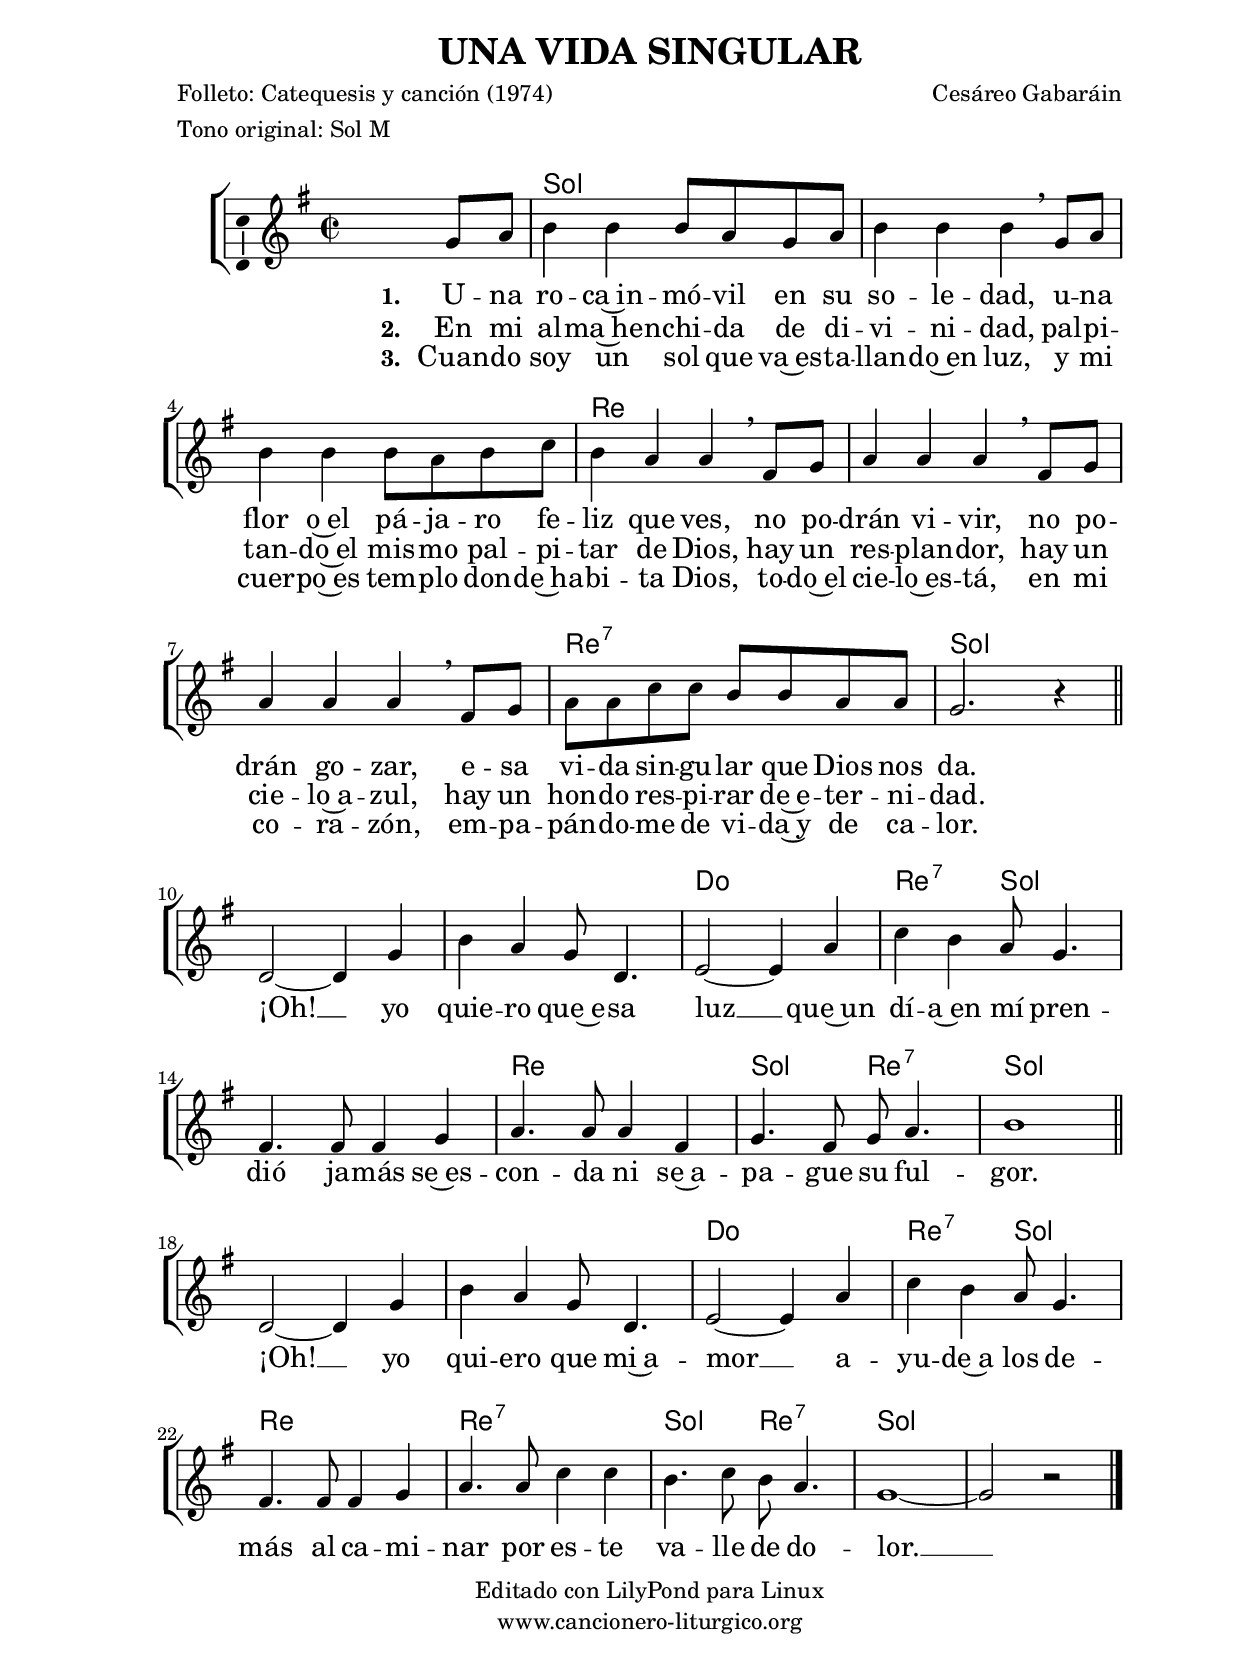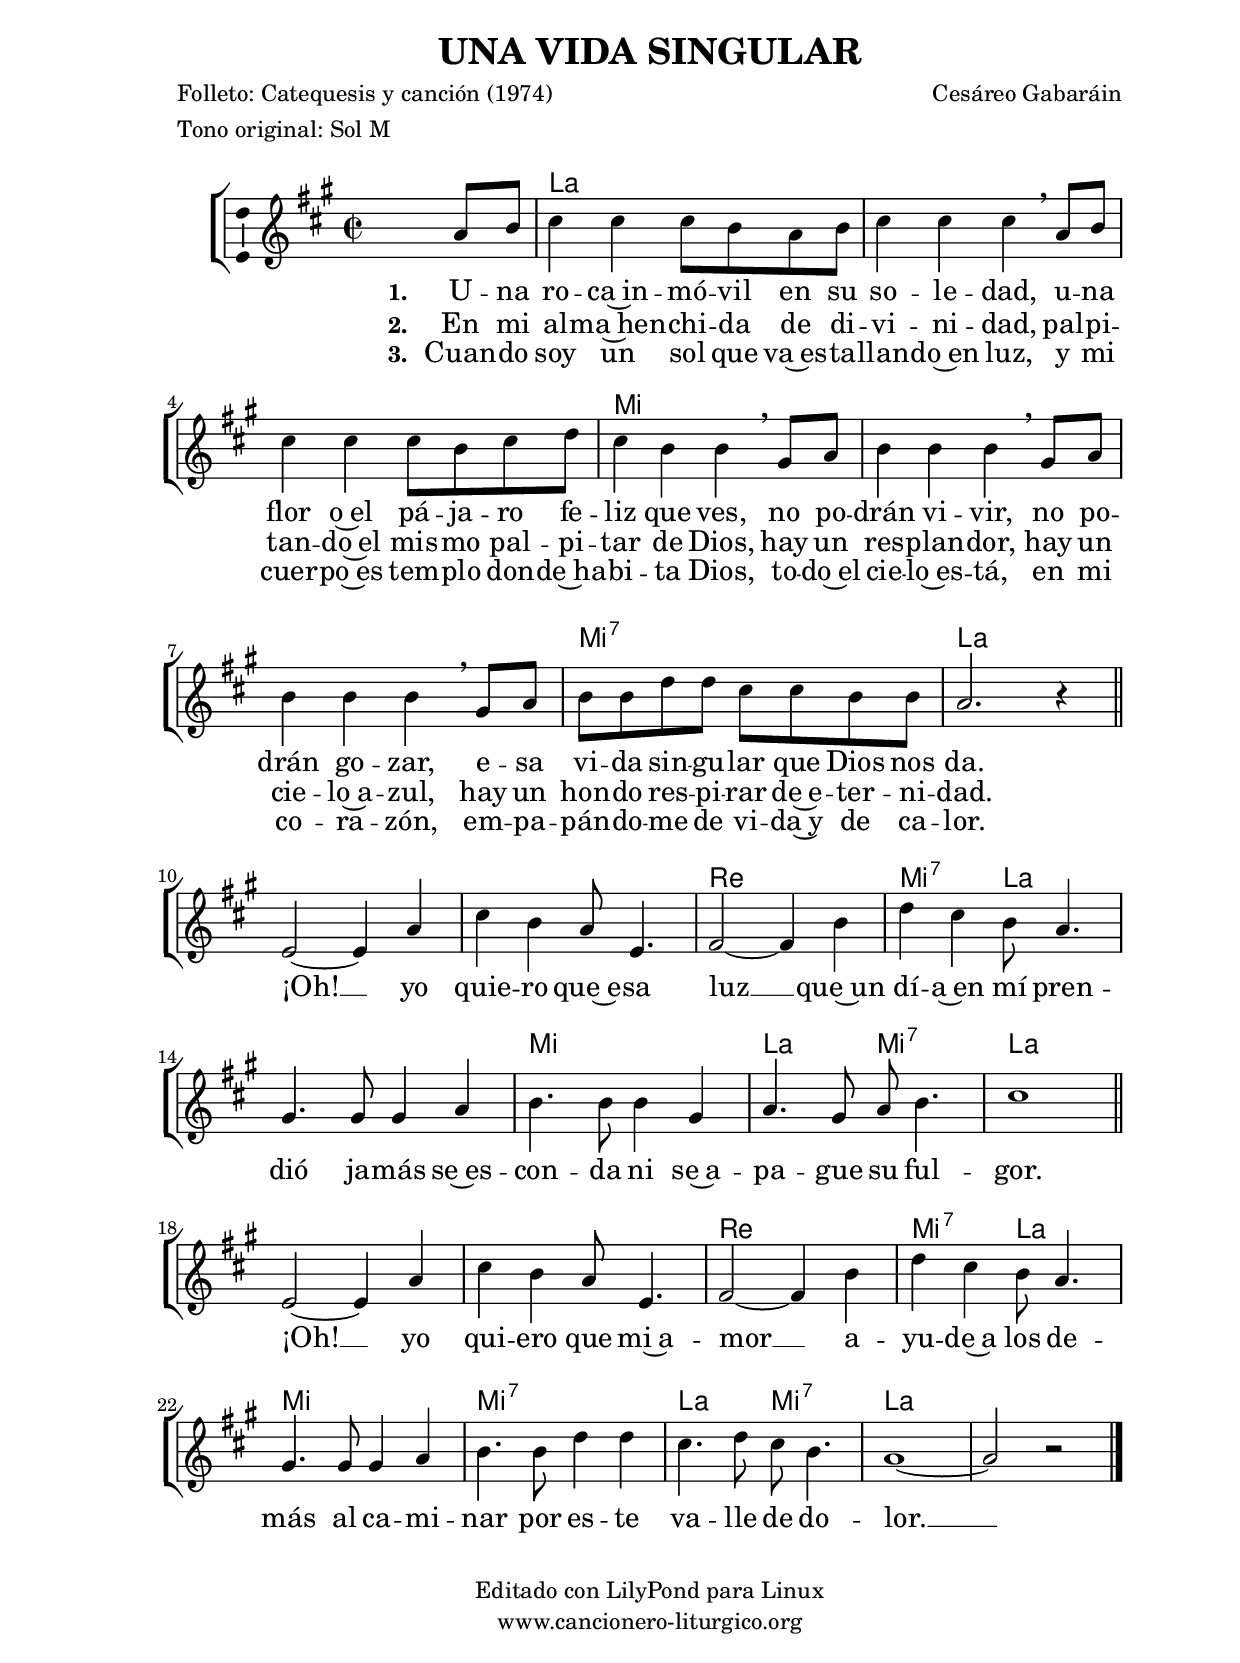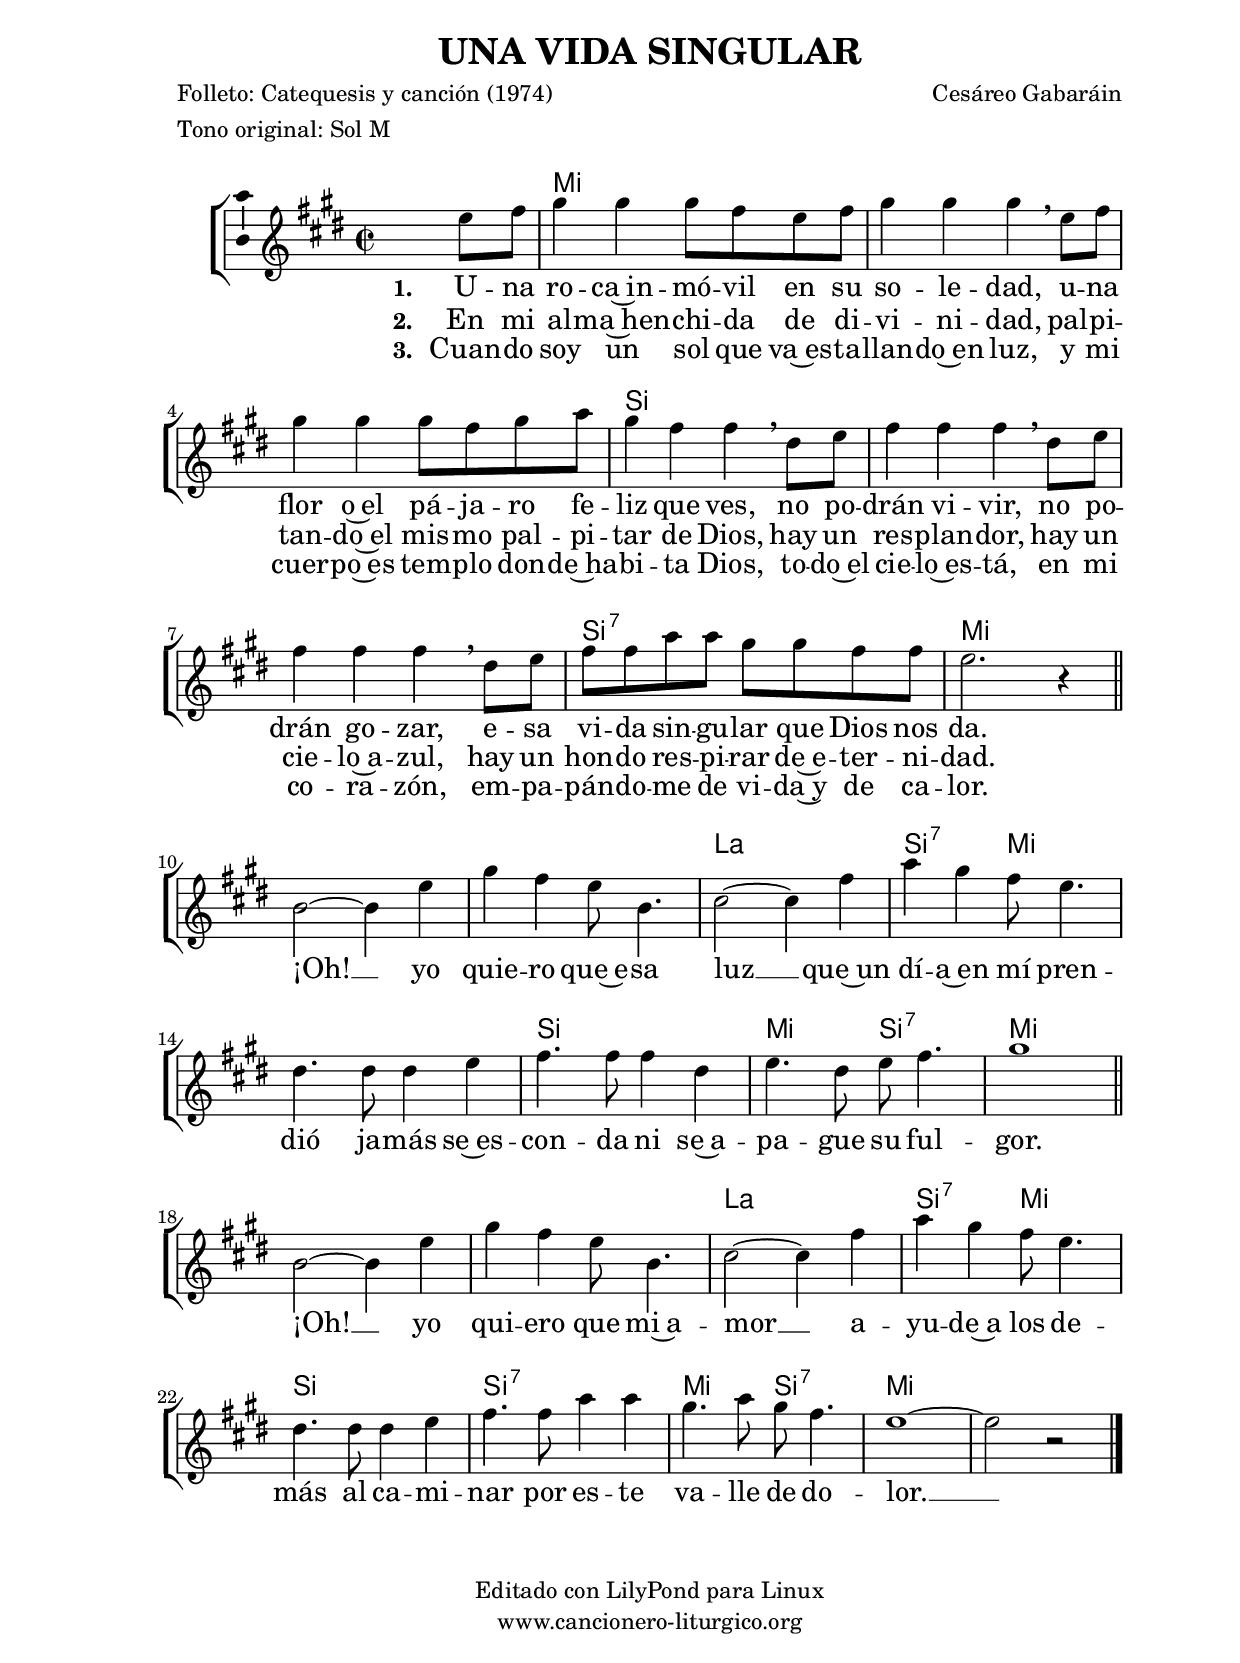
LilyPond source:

%
%para convertir .midi en .wav:
%timidity filename.midi -Ow -o finename.wav
%
%
%Para convertir de .wav a .mp3:
%lame -h -m j filename.wav
%
%
%para escuchar el midi:
%timidity nombrefichero.midi
%


%versión de lilypond para la que se ha escrito esta partitura:
\version "2.16.0"

	%Tamaño papel
	#(set-default-paper-size "a4")
	%Tamaño partitura
	#(set-global-staff-size 20)
	%No responde al pulsar sobre una nota
	#(ly:set-option 'point-and-click #f)

%parámetros del encabezamiento:
\header {
	title = "UNA VIDA SINGULAR"
	subtitle = ""
	composer = "Cesáreo Gabaráin"
	poet = "Folleto: Catequesis y canción (1974)"
	meter = "Tono original: Sol M"
	arranger = ""
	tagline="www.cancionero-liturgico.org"
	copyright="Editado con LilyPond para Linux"
	}

%parámetros asociados al papel:
\paper {
	oddHeaderMarkup = \markup {\fill-line { \on-the-fly #not-first-page \fromproperty #'header:title \on-the-fly #not-first-page \fromproperty #'header:composer }}
	evenHeaderMarkup = \markup {\fill-line { \fromproperty #'header:composer \fromproperty #'header:title }}
	#(set-paper-size "a4")
	print-page-number = ##f
	first-page-number = 1
	print-first-page-number = ##f
%	head-separation = 3.0 \cm
	top-margin = 2.0 \cm
	bottom-margin = 0.5\cm
%%%	bottom-margin = -2.0\cm
	left-margin = 3.0 \cm
	line-width = 16.0 \cm 
	indent = 8\mm
	interscoreline = 2.\mm
	between-system-space = 15\mm
%	para que las partituras no llenen la hoja:
	ragged-bottom = ##t
%	idem para la última hoja:
	ragged-last-bottom = ##f
%	para que las partituras llenen el ancho del papel:
	ragged-last = ##f
	after-title-space = 2.5 \cm
page-count=1
%system-count=8

	%Flexible Vertical Spacing
%	markup-markup-spacing =
%	#'((basic-distance . 15) (minimum-distance . 15) (padding . 3))
	markup-system-spacing =
	#'((basic-distance . 15) (minimum-distance . 15) (padding . 3))
	system-system-spacing =
	#'((basic-distance . 15) (minimum-distance . 15) (padding . 3))
	score-system-spacing =
	#'((basic-distance . 15) (minimum-distance . 15) (padding . 5))
%	top-system-spacing = % header
%	#'((basic-distance . 8) (minimum-distance . 0) (padding . 0))
%	top-markup-spacing =
%	#'((basic-distance . 20) (minimum-distance . 20) (padding . 0))
	last-bottom-spacing = % footer
	#'((basic-distance . 5) (minimum-distance . 5) (padding . 0))
%	score-markup-spacing =
%	#'((basic-distance . 16) (minimum-distance . 13) (padding . 0))

	}


%parámetros que afectan a toda la partitura:
global = {
	%clave de sol (G):
	\clef G
	%armadura:
%%%	\transpose g a
	\key g \major
	\tempo 4=200
	\set Score.tempoHideNote = ##t
	}


acordes = {
	\italianChords
	\chordmode {
%%%	\transpose g a
{

s1 g1 s s
d s s
d:7 g s s
c d2:7 g s1 d g2 d2:7
g1 s s c d2:7 g
d1 d:7 g2 d:7 g1 s

	}
	}
}

melodia = 
%%%\transpose g a
{
	\relative c''{
	\time 2/2

%1
s2 s4 g8 a
b4 b b8 a g a
b4 b b \breathe g8 a
b4 b b8 a b c
b4 a a \breathe fis8 g
a4 a a \breathe fis8 g
a4 a a \breathe fis8 g
a8 a c c b b a a
g2. r4

\break
\bar "||"

d2~d4 g4
b4 a g8 d4.
e2~e4 a4
c4 b a8 g4.
fis4. fis8 fis4 g
a4. a8 a4 fis
g4. fis8 g a4.
b1

\break
\bar "||"

d,2~d4 g4
b4 a g8 d4.
e2~e4 a4
c4 b a8 g4.
fis4. fis8 fis4 g
a4. a8 c4 c
b4. c8 b a4.
g1~
g2 r2

\bar "|."
	}
	}


texto = \lyricmode {
\set stanza =#"1. " U -- na ro -- ca~in -- mó -- vil en su so -- le -- dad,
u -- na flor o~el pá -- ja -- ro fe -- liz que ves,
no po -- drán vi -- vir, no po -- drán go -- zar,
e -- sa vi -- da sin -- gu -- lar que Dios nos da.

¡Oh! __ yo quie -- ro que~e -- sa luz __
que~un dí -- a~en mí pren -- dió
ja -- más se~es -- con -- da ni se~a -- pa -- gue su ful -- gor.

¡Oh! __ yo qui -- ero que mi~a -- mor __
a -- yu -- de~a los de -- más al ca -- mi -- nar
por es -- te va -- lle de do -- lor. __

	}

textodos = \lyricmode {
\set stanza =#"2. " En mi al -- ma~hen -- chi -- da de di -- vi -- ni -- dad,
pal -- pi -- tan -- do~el mis -- mo pal -- pi -- tar de Dios,
hay un res -- plan -- dor, hay un cie -- lo~a -- zul,
hay un hon -- do res -- pi -- rar de~e -- ter -- ni -- dad.

	}

textotres = \lyricmode {
\set stanza =#"3. " Cuan -- do soy un sol que va~es -- ta -- llan -- do~en luz,
y mi cuer -- po~es tem -- plo don -- de~ha -- bi -- ta Dios,
to -- do~el cie -- lo~es -- tá, en mi co -- ra -- zón,
em -- pa -- pán -- do -- me de vi -- da~y de ca -- lor.

	}


acordesStaff = \context ChordNames = acordesStaff <<
	\set chordChanges = ##t
	\acordes
	>>


vozStaff = \context Voice = vozStaff
\with {\consists "Ambitus_engraver"}
<<
%	\set Staff.instrumentName = ""
%	\set Staff.shortInstrumentName = ""
%	\set Staff.midiInstrument = #"clarinet"
%	\set Staff.midiInstrument = #"cello"
%	\set Staff.midiInstrument = #"flute"
	\set Staff.midiInstrument = #"electric guitar (jazz)"
%	\set Staff.midiInstrument = #"english horn"
%	\set Staff.midiInstrument = #"violin"
%	\set Staff.midiInstrument = #"glockenspiel"
	\set Staff.midiMinimumVolume = #0.7
	\set Staff.midiMaximumVolume = #0.9
	\global
	\melodia
	>>

textoStaff = \context Lyrics = textoStaff <<
	\lyricsto vozStaff \texto
	>>

textodosStaff = \context Lyrics = textodosStaff <<
	\lyricsto vozStaff \textodos
	>>

textotresStaff = \context Lyrics = textotresStaff <<
	\lyricsto vozStaff \textotres
	>>

\book {
	\score {
		\context ChoirStaff {
			\override StaffGroup.SystemStartBracket #'collapse-height = #1
			\override Score.SystemStartBar #'collapse-height = #1
			<<
			\acordesStaff
			\vozStaff
			\textoStaff
			\textodosStaff
			\textotresStaff
			>>
			}
		\layout {
	 		\context {
				\Lyrics
				\override LyricText #'font-size = #2
				}
	 		 \context {
				\Score
				\override StaffSymbol #'staff-space = #(magstep +3)
				}
			}
		}
	\score {
		\unfoldRepeats
		\context ChoirStaff {
			<<
			\acordesStaff
			\vozStaff
			>>
			}
		\midi {
	 		\context {
	 			\Score
				tempoWholesPerMinute = #(ly:make-moment 70 4)
				}
			}
		}
	}



#(define output-suffix "C")
\book {
	\score {
		\context ChoirStaff {
			\override StaffGroup.SystemStartBracket #'collapse-height = #1
			\override Score.SystemStartBar #'collapse-height = #1
\transpose c d
			<<
			\acordesStaff
			\vozStaff
			\textoStaff
			\textodosStaff
			\textotresStaff
			>>
			}
		\layout {
	    		\context {
				\Lyrics
				\override LyricText #'font-size = #2
				}
	   		 \context {
				\Score
				\override StaffSymbol #'staff-space = #(magstep +3)
				}
			}
		}
	}

#(define output-suffix "S")
\book {
	\score {
		\context ChoirStaff {
			\override StaffGroup.SystemStartBracket #'collapse-height = #1
			\override Score.SystemStartBar #'collapse-height = #1
\transpose c a
			<<
			\acordesStaff
			\vozStaff
			\textoStaff
			\textodosStaff
			\textotresStaff
			>>
			}
		\layout {
	    		\context {
				\Lyrics
				\override LyricText #'font-size = #2
				}
	   		 \context {
				\Score
				\override StaffSymbol #'staff-space = #(magstep +3)
				}
			}
		}
	}


